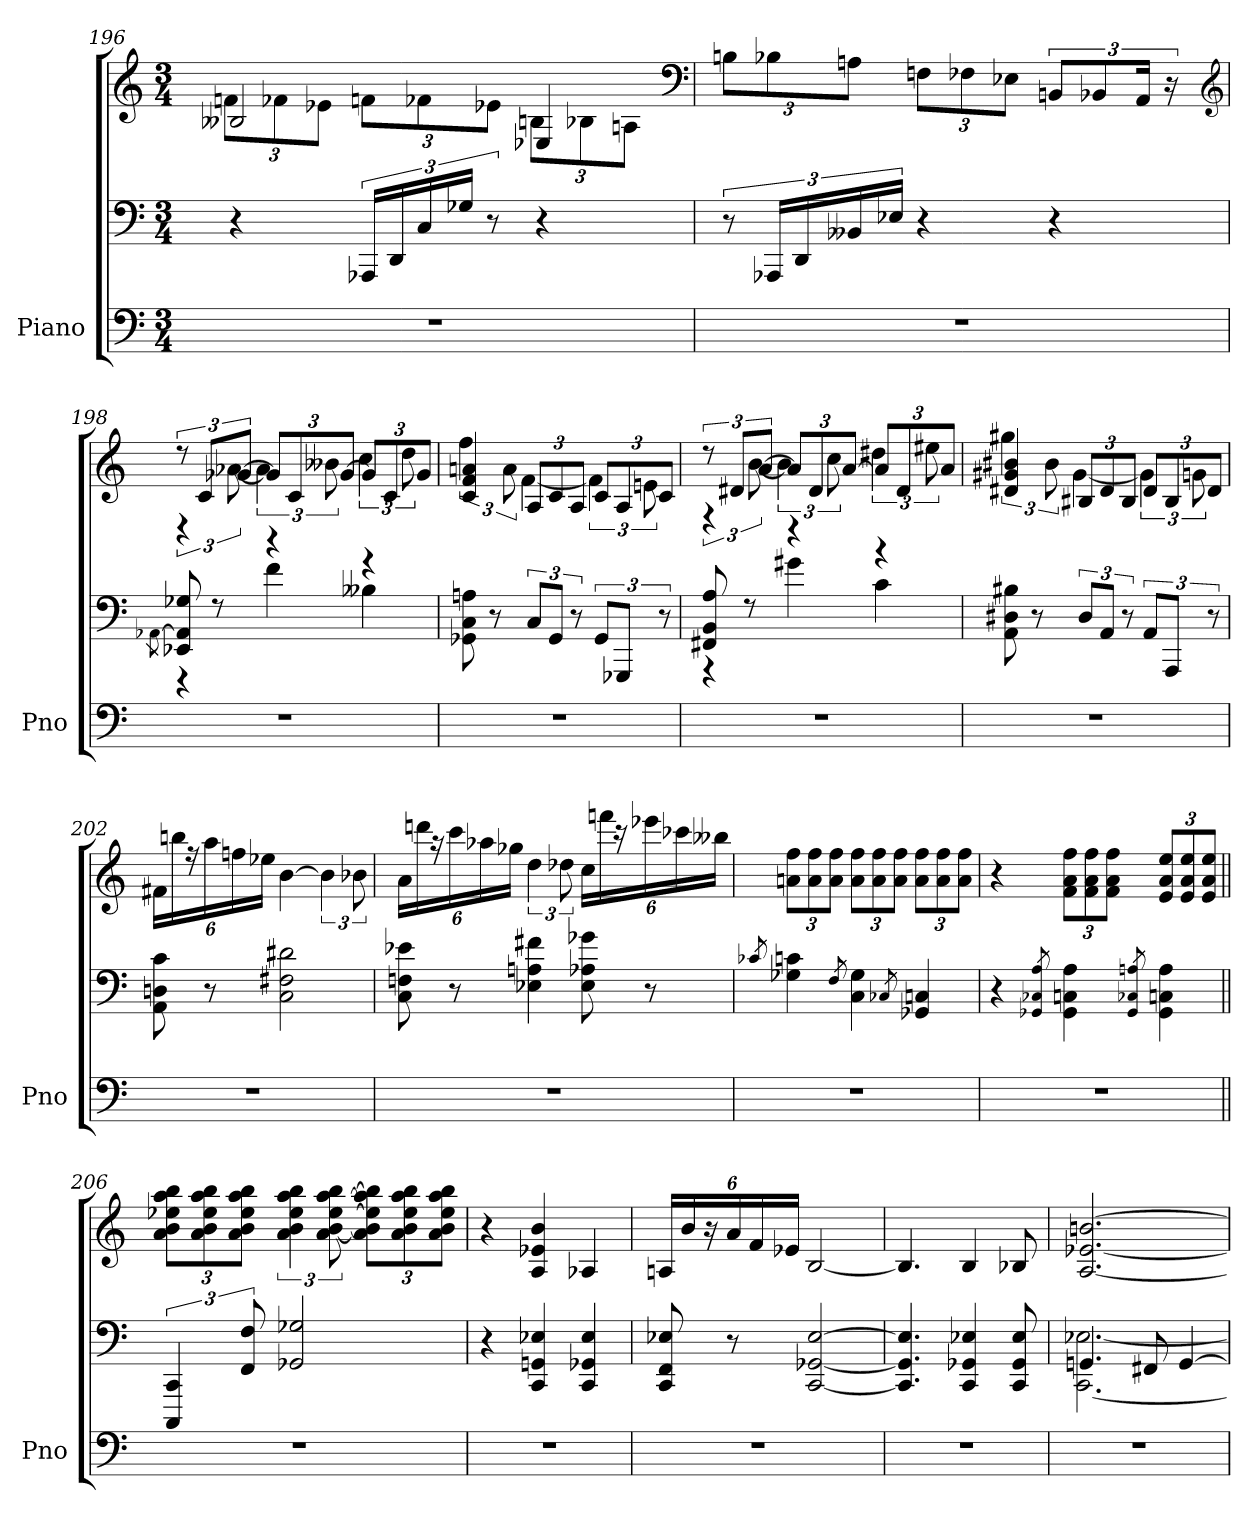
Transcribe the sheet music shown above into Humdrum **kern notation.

**kern	**kern	**kern
*part1	*part1	*part1
*staff3	*staff2	*staff1
*I"Piano	*	*
*I'Pno	*	*
*clefF4	*clefF4	*clefG2
*k[]	*k[]	*k[]
*M3/4	*M3/4	*M3/4
=196	=196	=196
*	*	*^
2.r	4r	2B--X	12fnL
.	.	.	12f-X
.	.	.	12e-XJ
.	24AAA-XLL	.	12fnL
.	24DD	.	.
.	24C	.	12f-X
.	24G-XJJ	.	.
.	12r	.	12e-XJ
.	4r	4E-X	12BnL
.	.	.	12B-X
.	.	.	12AnJ
*	*	*v	*v
*	*	*clefF4
=197	=197	=197
2.r	12r	12BnL
.	24AAA-XLL	12B-X
.	24DD	.
.	24BB--X	12AnJ
.	24E-XJJ	.
.	4r	12FnL
.	.	12F-X
.	.	12E-XJ
.	4r	12BBnL
.	.	12BB-X
.	.	24AAJk
.	.	24r
*	*	*clefG2
=198	=198	=198
.	[8qAA-X\	.
*	*^	*^
2.r	8EE-X 8AA-] 8G-X	4r	12r	6r
.	.	.	12cL	.
.	8r	.	.	.
.	.	.	[12g-XJ	[12a-X
.	4r	4f	12g-L]	6a-]
.	.	.	12c	.
.	.	.	[12g-J	12b--X
.	4r	4B--X	12g-L]	6cc
.	.	.	12c	.
.	.	.	12g-J	12dd
*	*v	*v	*	*
=199	=199	=199	=199
2.r	8GG-X\ 8C\ 8An\	4c 4f 4an	6ff
.	8r	.	.
.	.	.	12a
.	12CL	12AL	[4f
.	12GG-J	12c	.
.	12r	12AJ	.
.	12GG-L	12cL	6f]
.	12GGG-XJ	12A	.
.	12r	12cJ	12en
=200	=200	=200	=200
*	*^	*	*
2.r	8FF#X 8BB 8A	4r	12r	6r
.	.	.	12d#XL	.
.	8r	.	.	.
.	.	.	[12aJ	[12b
.	4r	4g#X	12aL]	6b]
.	.	.	12d#	.
.	.	.	[12aJ	12cc
.	4r	4c	12aL]	6dd#X
.	.	.	12d#	.
.	.	.	12aJ	12ee#X
*	*v	*v	*	*
=201	=201	=201	=201
2.r	8AA 8D#X 8B#X	4d#X 4g#X 4b#X	6gg#X
.	8r	.	.
.	.	.	12b#
.	12D#L	12B#XL	[4g#
.	12AAJ	12d#	.
.	12r	12B#J	.
.	12AAL	12d#L	6g#]
.	12AAAJ	12B#	.
.	12r	12d#J	12gn
*	*	*v	*v
=202	=202	=202
2.r	8AA 8Dn 8c	24f#XLL
.	.	24bbn
.	.	24r
.	8r	24aa
.	.	24ffn
.	.	24ee-XJJ
.	2C 2F#X 2d#X	[4b
.	.	6b]
.	.	12b-X
=203	=203	=203
2.r	8C 8Fn 8e-X	24aLL
.	.	24dddn
.	.	24r
.	8r	24ccc
.	.	24aa-X
.	.	24gg-XJJ
.	4E-X 4An 4f#X	6dd
.	.	12dd-X
.	8E- 8A-X 8g-X	24ccLL
.	.	24fffn
.	.	24r
.	8r	24eee-X
.	.	24ccc-X
.	.	24bb--XJJ
=204	=204	=204
.	8qc-X	.
2.r	4G-X 4cn	12an 12ffL
.	.	12a 12ff
.	.	12a 12ffJ
.	8qF	.
.	4C 4G-	12a 12ffL
.	.	12a 12ff
.	.	12a 12ffJ
.	8qC-X	.
.	4GG-X 4Cn	12a 12ffL
.	.	12a 12ff
.	.	12a 12ffJ
=205	=205	=205
2.r	4r	4r
.	8qGG-X 8qC-X 8qA	.
.	4GG-]\ 4Cn\ 4A]\	12f 12a 12ffL
.	.	12f 12a 12ff
.	.	12f 12a 12ffJ
.	8qGG- 8qC-X 8qAn	.
.	4GG-]\ 4Cn\ 4A]\	12e 12a 12eeL
.	.	12e 12a 12ee
.	.	12e 12a 12eeJ
=206||	=206||	=206||
2.r	6CCC 6CC	12a 12b 12ee-X 12aa 12bbL
.	.	12a 12b 12ee- 12aa 12bb
.	12FF 12F	12a 12b 12ee- 12aa 12bbJ
.	2GG-X 2G-X	6a 6b 6ee- 6aa 6bb
.	.	[12a [12b [12ee- [12aa [12bb
.	.	12a] 12b] 12ee-] 12aa] 12bb]L
.	.	12a 12b 12ee- 12aa 12bb
.	.	12a 12b 12ee- 12aa 12bbJ
=207	=207	=207
2.r	4r	4r
.	4CC 4GGn 4E-X	4A 4e-X 4b
.	4CC 4GG-X 4E-	4A-X
=208	=208	=208
2.r	8CC 8FF 8E-X	24AnLL
.	.	24b
.	.	24r
.	8r	24a
.	.	24f
.	.	24e-XJJ
.	[2CC [2GG-X [2E-	[2B
=209	=209	=209
2.r	4.CC] 4.GG-] 4.E-]	4.B]
.	4CC 4GG-X 4E-X	4B
.	8CC 8GG- 8E-	8B-X
=210	=210	=210
*	*^	*
2.r	4.GGn	[2.CC [2.E-X	[2.A [2.e-X [2.bn
.	8FF#X	.	.
.	[4GG	.	.
*	*v	*v	*
=	=	=
*-	*-	*-
